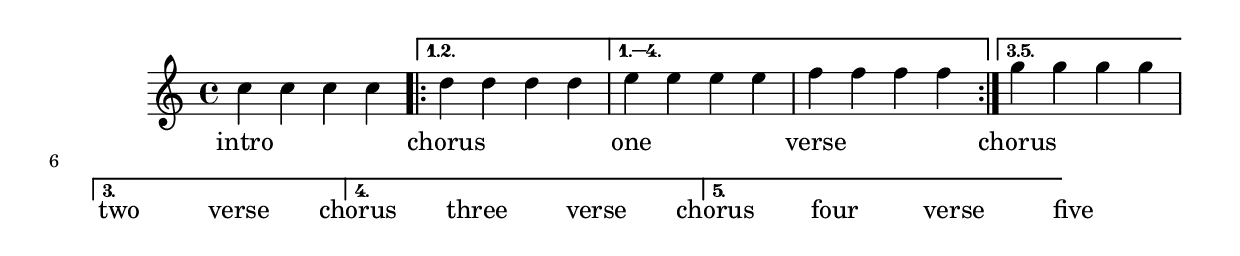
% The volta texts should read: 1-4  and  5
% Not 1 and 2
% (see 1.2.17)

%{
Hi,
	I want to write some music that has the structure:

	Intro
	\repeat 4 { Chorus [first-ending] verse }
	fifth-ending final

	The obvious:

	\repeat 4 { Chorus \alternative{{first-ending}{}} verse}
	\alternative{{}{fifth-ending}}
	final

	doesn't work.

	And the (logically correct but ugly)

	\repeat 4 {Chorus}
	\alternative {{first-ending verse}{fifth ending}}
	final

	is very ugly, because the volta bracket keeps going for so
	long.

	Peter C
%}

\score{
	<
		\context Staff \notes\relative c''{
			c c c c
			% coda-klugde: let volta span only one bar
			\property Staff.voltaSpannerDuration = #(make-moment 1 1)
			\repeat "volta" 5 { d d d d }
				\alternative { { e e e e f f f f }
			{ g g g g } }
		}
		\context Lyrics \lyrics{
			intro1
			\repeat fold 5 {}
			\alternative {
				{ chorus1 one verse1 }
				{ chorus1 two verse1 }
				{ chorus1 three verse }
				{ chorus1 four verse }
			}
			five1
		}
	>
}


%\version "1.0.16"; 
